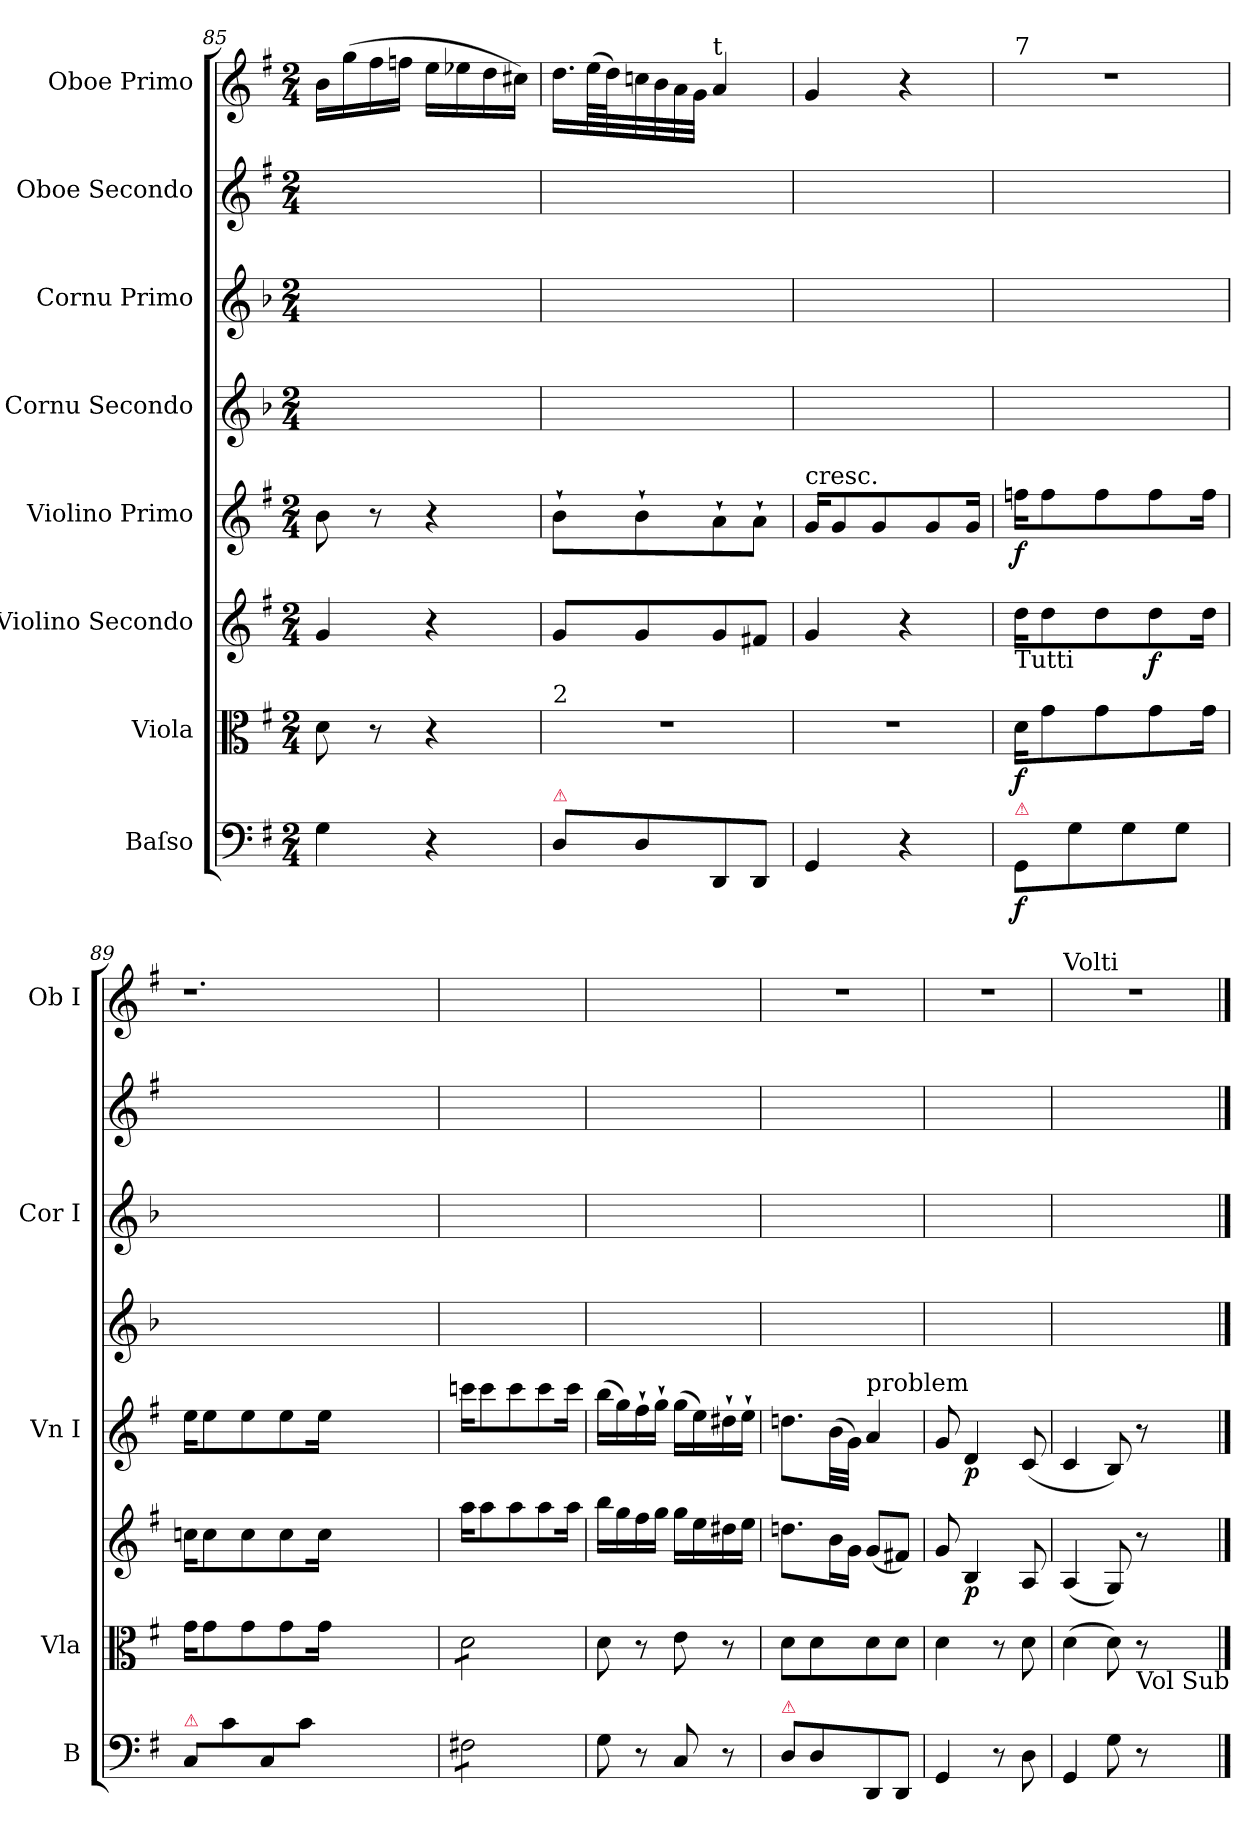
**kern	**dynam	**kern	**dynam	**kern	**dynam	**kern	**dynam	**kern	**kern	**kern	**kern
*part8	*part8	*part7	*part7	*part6	*part6	*part5	*part5	*part4	*part3	*part2	*part1
*staff8	*staff8	*staff7	*staff7	*staff6	*staff6	*staff5	*staff5	*staff4	*staff3	*staff2	*staff1
*I"Baſso	*	*I"Viola	*	*I"Violino Secondo	*	*I"Violino Primo	*	*I"Cornu Secondo	*I"Cornu Primo	*I"Oboe Secondo	*I"Oboe Primo
*I'B	*	*I'Vla	*	*	*	*I'Vn I	*	*	*I'Cor I	*	*I'Ob I
*clefF4	*	*clefC3	*	*clefG2	*	*clefG2	*	*clefG2	*clefG2	*clefG2	*clefG2
*	*	*	*	*	*	*	*	*ITrd-1c-2	*ITrd-1c-2	*	*
*k[f#]	*	*k[f#]	*	*k[f#]	*	*k[f#]	*	*k[f#]	*k[f#]	*k[f#]	*k[f#]
*G:	*	*G:	*	*G:	*	*G:	*	*	*	*G:	*G:
*M2/4	*	*M2/4	*	*M2/4	*	*M2/4	*	*M2/4	*M2/4	*M2/4	*M2/4
=85	=85	=85	=85	=85	=85	=85	=85	=85	=85	=85	=85
4G\	.	8d\	.	4g/	.	8b\	.	2ryy	2ryy	2ryy	16b\LL
.	.	.	.	.	.	.	.	.	.	.	(16gg\
.	.	8r	.	.	.	8r	.	.	.	.	16ff#\
.	.	.	.	.	.	.	.	.	.	.	16ffn\JJ
4r	.	4r	.	4r	.	4r	.	.	.	.	16ee\LL
.	.	.	.	.	.	.	.	.	.	.	16ee-X\
.	.	.	.	.	.	.	.	.	.	.	16dd\
.	.	.	.	.	.	.	.	.	.	.	16cc#X\JJ)
=86	=86	=86	=86	=86	=86	=86	=86	=86	=86	=86	=86
!	!	!LO:TX:a:t=2	!	!	!	!	!	!	!	!	!
!LO:TX:a:color=crimson:t=⚠	!	!	!	!	!	!	!	!	!	!	!
8D\L	.	2r	.	8g/L	.	8b`\L	.	2ryy	2ryy	2ryy	16.dd\LL
.	.	.	.	.	.	.	.	.	.	.	(64ee\LL
.	.	.	.	.	.	.	.	.	.	.	64dd\J)
8D\	.	.	.	8g/	.	8b`\	.	.	.	.	32ccn\
.	.	.	.	.	.	.	.	.	.	.	32b\
.	.	.	.	.	.	.	.	.	.	.	32a\
.	.	.	.	.	.	.	.	.	.	.	32g\JJJ
!	!	!	!	!	!	!	!	!	!	!	!LO:TX:a:t=t
8DD/	.	.	.	8g/	.	8a`\	.	.	.	.	4a/
8DD/J	.	.	.	8f#X/J	.	8a`\J	.	.	.	.	.
=87	=87	=87	=87	=87	=87	=87	=87	=87	=87	=87	=87
!	!	!	!	!	!	!LO:TX:t=cresc.	!	!	!	!	!
4GG/	.	2r	.	4g/	.	16g/KL	.	2ryy	2ryy	2ryy	4g/
.	.	.	.	.	.	8g/	.	.	.	.	.
.	.	.	.	.	.	8g/	.	.	.	.	.
4r	.	.	.	4r	.	.	.	.	.	.	4r
.	.	.	.	.	.	8g/	.	.	.	.	.
.	.	.	.	.	.	16g/Jk	.	.	.	.	.
=88	=88	=88	=88	=88	=88	=88	=88	=88	=88	=88	=88
!	!	!	!	!	!	!	!	!	!	!	!LO:TX:a:t=7
!	!	!	!	!LO:TX:b:t=Tutti	!	!	!	!	!	!	!
!LO:TX:a:color=crimson:t=⚠	!	!	!	!	!	!	!	!	!	!	!
8GG/L	f	16d\KL	f	16dd\KL	.	16ffn\KL	f	2ryy	2ryy	2ryy	2r
.	.	8g\	.	8dd\	.	8ff\	.	.	.	.	.
8G\	.	.	.	.	.	.	.	.	.	.	.
.	.	8g\	.	8dd\	.	8ff\	.	.	.	.	.
8G\	.	.	.	.	.	.	.	.	.	.	.
.	.	8g\	.	8dd\	f	8ff\	.	.	.	.	.
8G\J	.	.	.	.	.	.	.	.	.	.	.
.	.	16g\Jk	.	16dd\Jk	.	16ff\Jk	.	.	.	.	.
=89	=89	=89	=89	=89	=89	=89	=89	=89	=89	=89	=89
!LO:TX:a:color=crimson:t=⚠	!	!	!	!	!	!	!	!	!	!	!
8C/L	.	16g\KL	.	16ccn\KL	.	16ee\KL	.	2ryy	2ryy	2ryy	1.r
.	.	8g\	.	8cc\	.	8ee\	.	.	.	.	.
8c\	.	.	.	.	.	.	.	.	.	.	.
.	.	8g\	.	8cc\	.	8ee\	.	.	.	.	.
8C/	.	.	.	.	.	.	.	.	.	.	.
.	.	8g\	.	8cc\	.	8ee\	.	.	.	.	.
8c\J	.	.	.	.	.	.	.	.	.	.	.
.	.	16g\Jk	.	16cc\Jk	.	16ee\Jk	.	.	.	.	.
1ryy	.	1ryy	.	1ryy	.	1ryy	.	1ryy	1ryy	1ryy	.
=90	=90	=90	=90	=90	=90	=90	=90	=90	=90	=90	=90
!LO:TX:a:t=fis	!	!	!	!	!	!	!	!	!	!	!
*tremolo	*	*	*	*	*	*	*	*	*	*	*
*	*	*tremolo	*	*	*	*	*	*	*	*	*
8F#X\L	.	8d\L	.	16aa\KL	.	16cccn\KL	.	2ryy	2ryy	2ryy	2ryy
.	.	.	.	8aa\	.	8ccc\	.	.	.	.	.
8F#X\	.	8d\	.	.	.	.	.	.	.	.	.
.	.	.	.	8aa\	.	8ccc\	.	.	.	.	.
8F#X\	.	8d\	.	.	.	.	.	.	.	.	.
.	.	.	.	8aa\	.	8ccc\	.	.	.	.	.
8F#X\J	.	8d\J	.	.	.	.	.	.	.	.	.
*	*	*Xtremolo	*	*	*	*	*	*	*	*	*
*Xtremolo	*	*	*	*	*	*	*	*	*	*	*
.	.	.	.	16aa\Jk	.	16ccc\Jk	.	.	.	.	.
=91	=91	=91	=91	=91	=91	=91	=91	=91	=91	=91	=91
8G\	.	8d\	.	16bb\LL	.	(16bb\LL	.	2ryy	2ryy	2ryy	2ryy
.	.	.	.	16gg\	.	16gg\)	.	.	.	.	.
8r	.	8r	.	16ff#\	.	16ff#`\	.	.	.	.	.
.	.	.	.	16gg\JJ	.	16gg`\JJ	.	.	.	.	.
8C/	.	8e\	.	16gg\LL	.	(16gg\LL	.	.	.	.	.
.	.	.	.	16ee\	.	16ee\)	.	.	.	.	.
8r	.	8r	.	16dd#X\	.	16dd#X`\	.	.	.	.	.
.	.	.	.	16ee\JJ	.	16ee`\JJ	.	.	.	.	.
=92	=92	=92	=92	=92	=92	=92	=92	=92	=92	=92	=92
!LO:TX:a:color=crimson:t=⚠	!	!	!	!	!	!	!	!	!	!	!
8D\L	.	8d\L	.	8.ddn\L	.	8.ddn\L	.	2ryy	2ryy	2ryy	2r
8D\	.	8d\	.	.	.	.	.	.	.	.	.
!	!	!	!	!LO:N:vis=16	!	!	!	!	!	!	!
.	.	.	.	32b\L	.	(32b\LL	.	.	.	.	.
!	!	!	!	!LO:N:vis=16	!	!	!	!	!	!	!
.	.	.	.	32g\JJ	.	32g\JJJ)	.	.	.	.	.
!	!	!	!	!	!	!LO:TX:a:t=problem	!	!	!	!	!
8DD/	.	8d\	.	(8g/L	.	4a/	.	.	.	.	.
8DD/J	.	8d\J	.	8f#X/J)	.	.	.	.	.	.	.
=93	=93	=93	=93	=93	=93	=93	=93	=93	=93	=93	=93
4GG/	.	4d\	.	8g/	.	8g/	.	2ryy	2ryy	2ryy	2r
.	.	.	.	4B/	p	4d/	p	.	.	.	.
8r	.	8r	.	.	.	.	.	.	.	.	.
8D\	.	8d\	.	8A/	.	(8c/	.	.	.	.	.
=94	=94	=94	=94	=94	=94	=94	=94	=94	=94	=94	=94
!	!	!	!	!	!	!	!	!	!	!	!LO:TX:a:t=Volti
4GG/	.	(4d\	.	(4A/	.	4c/	.	2ryy	2ryy	2ryy	2r
8G\	.	8d\)	.	8G/)	.	8B/)	.	.	.	.	.
!	!	!LO:TX:b:t=Vol Sub	!	!	!	!	!	!	!	!	!
8r	.	8r	.	8r	.	8r	.	.	.	.	.
==	==	==	==	==	==	==	==	==	==	==	==
*-	*-	*-	*-	*-	*-	*-	*-	*-	*-	*-	*-
